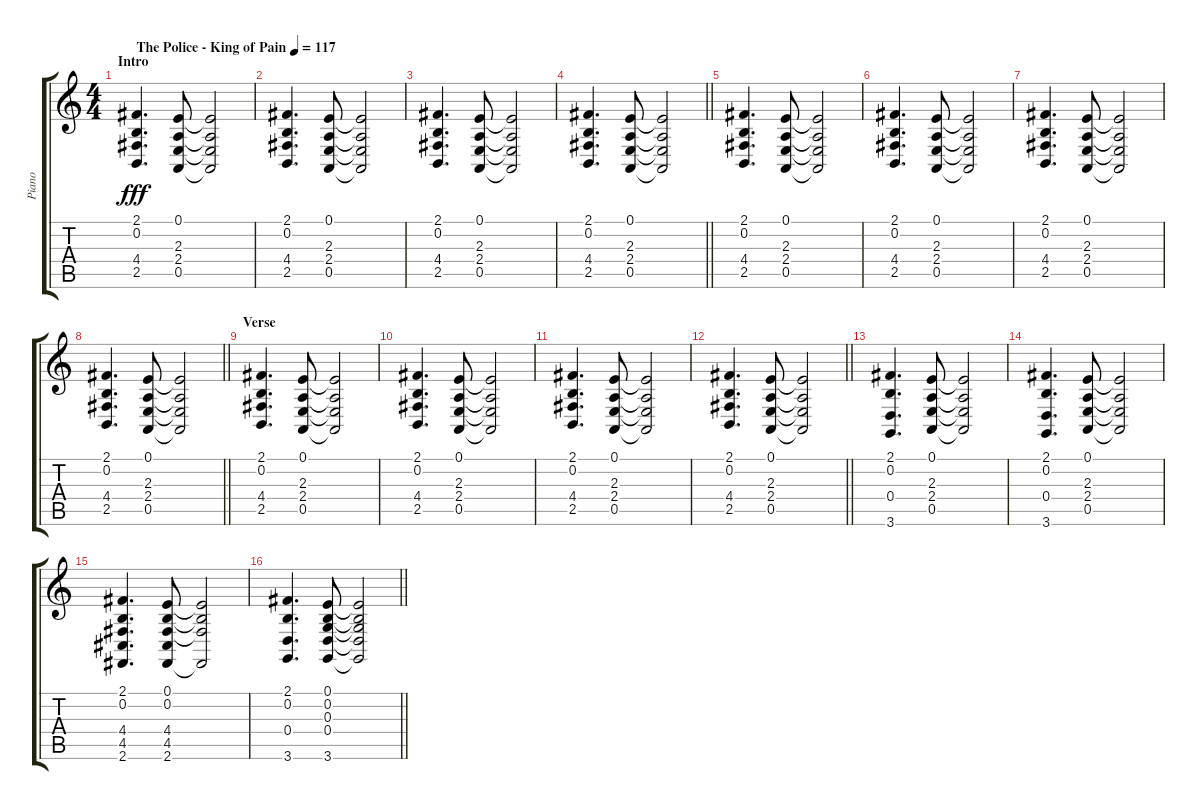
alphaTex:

\track ("Piano" "Piano") {instrument brightacousticpiano}
\staff {score tabs}
\tuning (E4 B3 G3 D3 A2 E2) {hide}
\ts (4 4)
\section ("" "Intro")
\tempo (117 "The Police - King of Pain")
\clef g2
\ks c
(2.1 0.2 4.4 2.5).4{d dy fff instrument brightacousticpiano} (0.1 2.3 2.4 0.5).8 (0.1{t} 2.3{t} 2.4{t} 0.5{t}).2 |
(2.1 0.2 4.4 2.5).4{d} (0.1 2.3 2.4 0.5).8 (0.1{t} 2.3{t} 2.4{t} 0.5{t}).2 |
(2.1 0.2 4.4 2.5).4{d} (0.1 2.3 2.4 0.5).8 (0.1{t} 2.3{t} 2.4{t} 0.5{t}).2 |
\barLineRight lightlight
(2.1 0.2 4.4 2.5).4{d} (0.1 2.3 2.4 0.5).8 (0.1{t} 2.3{t} 2.4{t} 0.5{t}).2 |
(2.1 0.2 4.4 2.5).4{d} (0.1 2.3 2.4 0.5).8 (0.1{t} 2.3{t} 2.4{t} 0.5{t}).2 |
(2.1 0.2 4.4 2.5).4{d} (0.1 2.3 2.4 0.5).8 (0.1{t} 2.3{t} 2.4{t} 0.5{t}).2 |
(2.1 0.2 4.4 2.5).4{d} (0.1 2.3 2.4 0.5).8 (0.1{t} 2.3{t} 2.4{t} 0.5{t}).2 |
\barLineRight lightlight
(2.1 0.2 4.4 2.5).4{d} (0.1 2.3 2.4 0.5).8 (0.1{t} 2.3{t} 2.4{t} 0.5{t}).2 |
\section ("" "Verse")
(2.1 0.2 4.4 2.5).4{d} (0.1 2.3 2.4 0.5).8 (0.1{t} 2.3{t} 2.4{t} 0.5{t}).2 |
(2.1 0.2 4.4 2.5).4{d} (0.1 2.3 2.4 0.5).8 (0.1{t} 2.3{t} 2.4{t} 0.5{t}).2 |
(2.1 0.2 4.4 2.5).4{d} (0.1 2.3 2.4 0.5).8 (0.1{t} 2.3{t} 2.4{t} 0.5{t}).2 |
\barLineRight lightlight
(2.1 0.2 4.4 2.5).4{d} (0.1 2.3 2.4 0.5).8 (0.1{t} 2.3{t} 2.4{t} 0.5{t}).2 |
(2.1 0.2 0.4 3.6).4{d} (0.1 2.3 2.4 0.5).8 (0.1{t} 2.3{t} 2.4{t} 0.5{t}).2 |
(2.1 0.2 0.4 3.6).4{d} (0.1 2.3 2.4 0.5).8 (0.1{t} 2.3{t} 2.4{t} 0.5{t}).2 |
(2.1 0.2 4.4 4.5 2.6).4{d} (0.1 0.2 4.4 4.5 2.6).8 (0.1{t} 0.2{t} 4.4{t} 2.6{t}).2 |
\barLineRight lightlight
(2.1 0.2 0.4 3.6).4{d} (0.1 0.2 0.3 0.4 3.6).8 (0.1{t} 0.2{t} 0.3{t} 0.4{t} 3.6{t}).2
